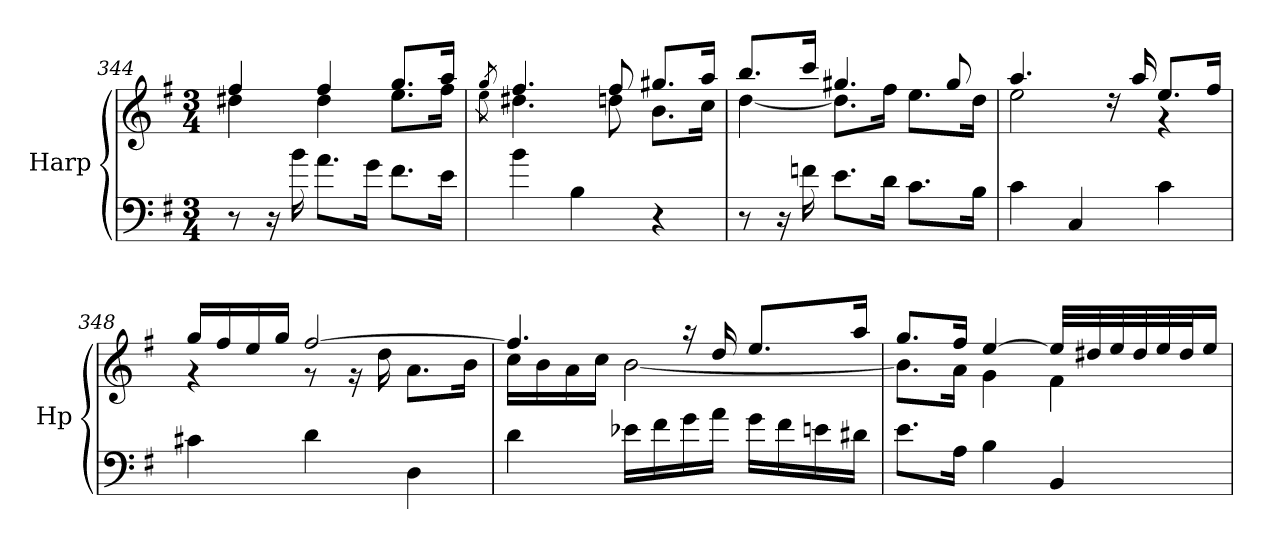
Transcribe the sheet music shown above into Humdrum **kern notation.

**kern	**kern
*part1	*part1
*staff2	*staff1
*I"Harp	*
*I'Hp	*
*clefF4	*clefG2
*k[f#]	*k[f#]
*M3/4	*M3/4
=344	=344
*	*^
8r	4ff#/	4dd#X\
16r	.	.
16b\	.	.
8.a\L	4ff#/	4dd#\
16g\Jk	.	.
8.f#\L	8.gg/L	8.ee\L
16e\Jk	16aa/Jk	16ff#\Jk
!!LO:LB:g=z	!!
=345	=345	=345
.	8qgg/	8qee\
4b\	4.ff#/	4.dd#X\
4B\	.	.
.	8ff#/	8ddn\
4r	8.gg#X/L	8.b\L
.	16aa/Jk	16cc\Jk
=346	=346	=346
8r	8.bb/L	[4dd\
16r	.	.
16fn\	16ccc/Jk	.
8.e\L	4.gg#X/	8.dd\L]
16d\Jk	.	16ff#\Jk
8.c\L	.	8.ee\L
.	8gg#/	.
16B\Jk	.	16dd\Jk
=347	=347	=347
4c\	4.aa/	2ee\
4C/	.	.
.	16rdd	.
.	16aa/	.
4c\	8.ee/L	4r
.	16ff#/Jk	.
=348	=348	=348
4c#X\	16gg/LL	4r
.	16ff#/	.
.	16ee/	.
.	16gg/JJ	.
4d\	[2ff#/	8r
.	.	16r
.	.	16dd\
4D\	.	8.a\L
.	.	16b\Jk
!!LO:LB:g=z	!!
=349	=349	=349
4d\	4.ff#/]	16cc\LL
.	.	16b\
.	.	16a\
.	.	16cc\JJ
16e-X\LL	.	[2b\
16f#\	.	.
16g\	16r	.
16a\JJ	16dd/	.
16g\LL	8.ee/L	.
16f#\	.	.
16en\	.	.
16d#X\JJ	16aa/Jk	.
=350	=350	=350
8.e\L	8.gg/L	8.b\L]
16A\Jk	16ff#/Jk	16a\Jk
4B\	[4ee/	4g\
4BB/	32ee/LLL]	4f#\
.	32dd#X/	.
.	32ee/	.
.	32dd#/	.
.	32ee/	.
.	32dd#/J	.
.	16ee/JJ	.
*	*v	*v
=	=
*-	*-
